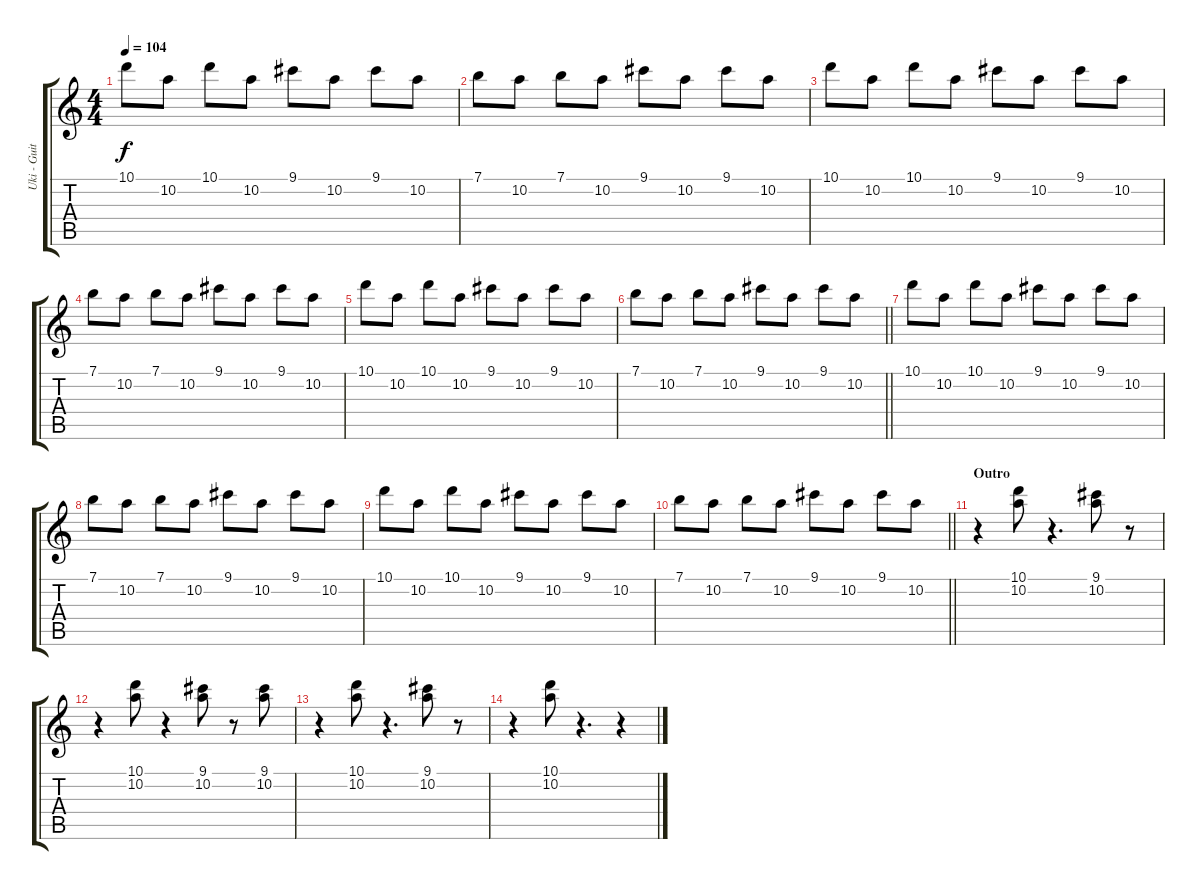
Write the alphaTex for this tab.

\track ("Uki - Guitar" "Uki - Guit") {instrument distortionguitar}
\staff {score tabs}
\tuning (E4 B3 G3 D3 A2 E2) {hide}
\ts (4 4)
\tempo 104
\clef g2
\ks c
10.1.8{dy f} 10.2.8 10.1.8 10.2.8 9.1.8 10.2.8 9.1.8 10.2.8 |
7.1.8 10.2.8 7.1.8 10.2.8 9.1.8 10.2.8 9.1.8 10.2.8 |
10.1.8 10.2.8 10.1.8 10.2.8 9.1.8 10.2.8 9.1.8 10.2.8 |
7.1.8 10.2.8 7.1.8 10.2.8 9.1.8 10.2.8 9.1.8 10.2.8 |
10.1.8 10.2.8 10.1.8 10.2.8 9.1.8 10.2.8 9.1.8 10.2.8 |
\barLineRight lightlight
7.1.8 10.2.8 7.1.8 10.2.8 9.1.8 10.2.8 9.1.8 10.2.8 |
10.1.8 10.2.8 10.1.8 10.2.8 9.1.8 10.2.8 9.1.8 10.2.8 |
7.1.8 10.2.8 7.1.8 10.2.8 9.1.8 10.2.8 9.1.8 10.2.8 |
10.1.8 10.2.8 10.1.8 10.2.8 9.1.8 10.2.8 9.1.8 10.2.8 |
\barLineRight lightlight
7.1.8 10.2.8 7.1.8 10.2.8 9.1.8 10.2.8 9.1.8 10.2.8 |
\section ("" "Outro")
r.4 (10.1 10.2).8 r.4{d} (9.1 10.2).8 r.8 |
r.4 (10.1 10.2).8 r.4 (9.1 10.2).8 r.8 (9.1 10.2).8 |
r.4 (10.1 10.2).8 r.4{d} (9.1 10.2).8 r.8 |
r.4 (10.1 10.2).8 r.4{d} r.4
